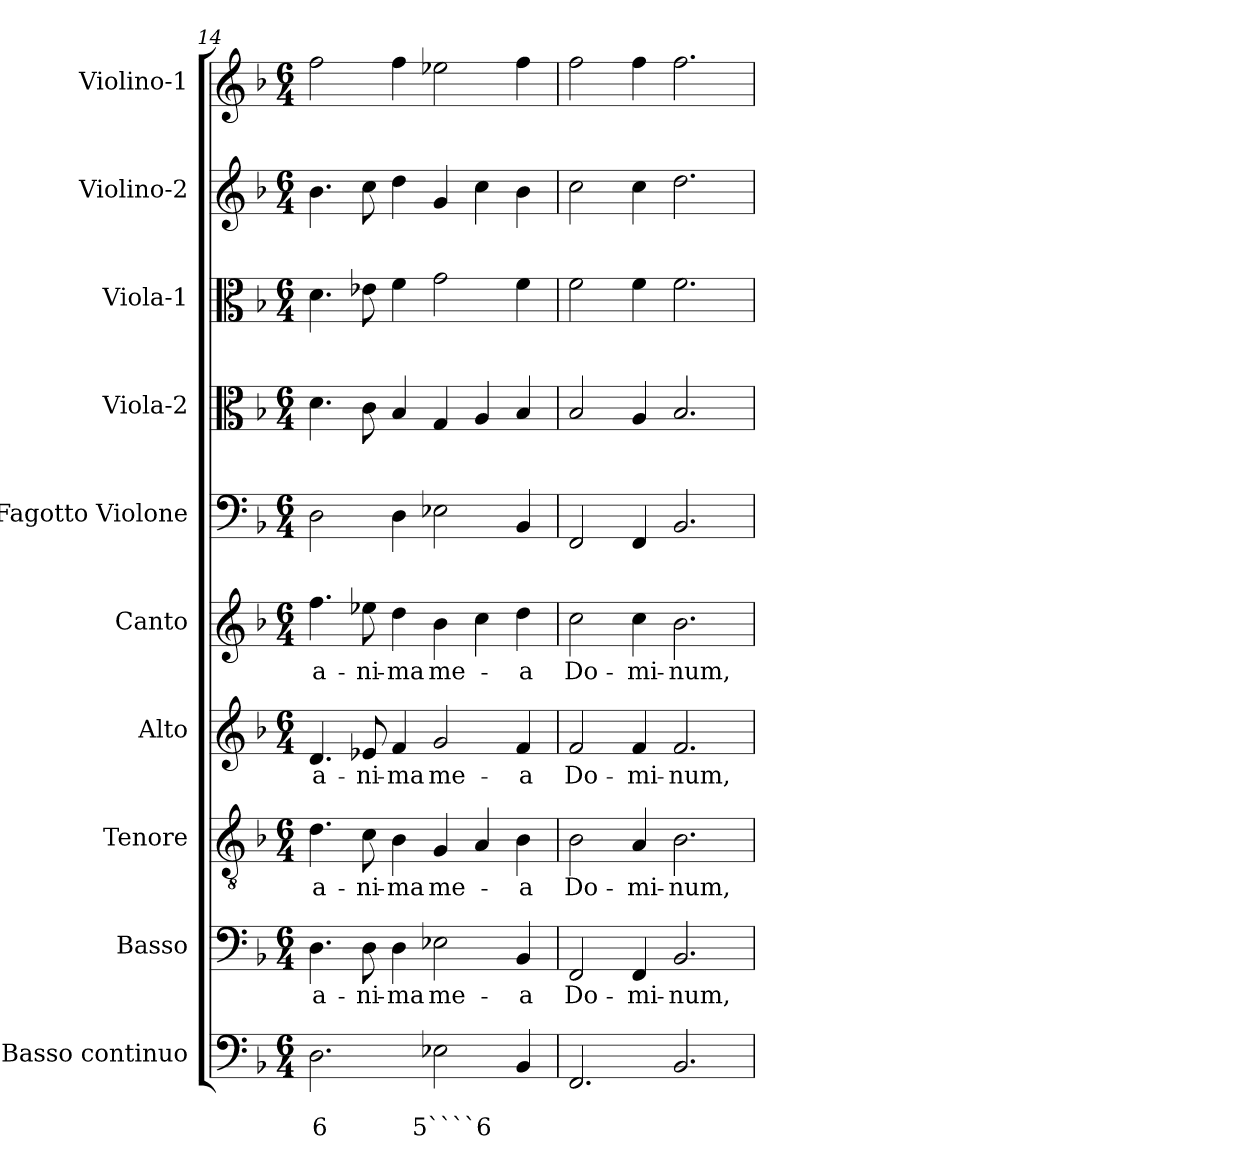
**kern	**text	**text	**kern	**text	**kern	**text	**kern	**text	**kern	**text	**kern	**kern	**kern	**kern	**kern
*part10	*part10	*part10	*part9	*part9	*part8	*part8	*part7	*part7	*part6	*part6	*part5	*part4	*part3	*part2	*part1
*staff10	*staff10	*staff10	*staff9	*staff9	*staff8	*staff8	*staff7	*staff7	*staff6	*staff6	*staff5	*staff4	*staff3	*staff2	*staff1
*I"Basso continuo	*	*	*I"Basso	*	*I"Tenore	*	*I"Alto	*	*I"Canto	*	*I"Fagotto Violone	*I"Viola-2	*I"Viola-1	*I"Violino-2	*I"Violino-1
!!LO:PB:g=z
*clefF4	*	*	*clefF4	*	*clefGv2	*	*clefG2	*	*clefG2	*	*clefF4	*clefC3	*clefC3	*clefG2	*clefG2
*k[b-]	*	*	*k[b-]	*	*k[b-]	*	*k[b-]	*	*k[b-]	*	*k[b-]	*k[b-]	*k[b-]	*k[b-]	*k[b-]
*F:	*	*	*F:	*	*F:	*	*F:	*	*F:	*	*F:	*F:	*F:	*F:	*F:
*M6/4	*	*	*M6/4	*	*M6/4	*	*M6/4	*	*M6/4	*	*M6/4	*M6/4	*M6/4	*M6/4	*M6/4
=14	=14	=14	=14	=14	=14	=14	=14	=14	=14	=14	=14	=14	=14	=14	=14
!	!	!LO:LY:b	!	!	!	!	!	!	!	!	!	!	!	!	!
!	!	!	!	!LO:LY:b	!	!	!	!	!	!	!	!	!	!	!
!	!	!	!	!	!	!LO:LY:b	!	!	!	!	!	!	!	!	!
!	!	!	!	!	!	!	!	!LO:LY:b	!	!	!	!	!	!	!
!	!	!	!	!	!	!	!	!	!	!LO:LY:b	!	!	!	!	!
2.D\	.	6	4.D\	a-	4.d\	a-	4.d/	a-	4.ff\	a-	2D\	4.d\	4.d\	4.b-\	2ff\
!	!	!	!	!LO:LY:b	!	!	!	!	!	!	!	!	!	!	!
!	!	!	!	!	!	!LO:LY:b	!	!	!	!	!	!	!	!	!
!	!	!	!	!	!	!	!	!LO:LY:b	!	!	!	!	!	!	!
!	!	!	!	!	!	!	!	!	!	!LO:LY:b	!	!	!	!	!
.	.	.	8D\	-ni-	8c\	-ni-	8e-X/	-ni-	8ee-X\	-ni-	.	8c\	8e-X\	8cc\	.
!	!	!	!	!LO:LY:b	!	!	!	!	!	!	!	!	!	!	!
!	!	!	!	!	!	!LO:LY:b	!	!	!	!	!	!	!	!	!
!	!	!	!	!	!	!	!	!LO:LY:b	!	!	!	!	!	!	!
!	!	!	!	!	!	!	!	!	!	!LO:LY:b	!	!	!	!	!
.	.	.	4D\	-ma	4B-\	-ma	4f/	-ma	4dd\	-ma	4D\	4B-/	4f\	4dd\	4ff\
!	!	!LO:LY:b	!	!	!	!	!	!	!	!	!	!	!	!	!
!	!	!	!	!LO:LY:b	!	!	!	!	!	!	!	!	!	!	!
!	!	!	!	!	!	!LO:LY:b	!	!	!	!	!	!	!	!	!
!	!	!	!	!	!	!	!	!LO:LY:b	!	!	!	!	!	!	!
!	!	!	!	!	!	!	!	!	!	!LO:LY:b	!	!	!	!	!
2E-X\	.	5````6	2E-X\	me-	4G/	me-	2g/	me-	4b-\	me-	2E-X\	4G/	2g\	4g/	2ee-X\
.	.	.	.	.	4A/	.	.	.	4cc\	.	.	4A/	.	4cc\	.
!	!	!	!	!LO:LY:b	!	!	!	!	!	!	!	!	!	!	!
!	!	!	!	!	!	!LO:LY:b	!	!	!	!	!	!	!	!	!
!	!	!	!	!	!	!	!	!LO:LY:b	!	!	!	!	!	!	!
!	!	!	!	!	!	!	!	!	!	!LO:LY:b	!	!	!	!	!
4BB-/	.	.	4BB-/	-a	4B-\	-a	4f/	-a	4dd\	-a	4BB-/	4B-/	4f\	4b-\	4ff\
=15	=15	=15	=15	=15	=15	=15	=15	=15	=15	=15	=15	=15	=15	=15	=15
!	!	!	!	!LO:LY:b	!	!	!	!	!	!	!	!	!	!	!
!	!	!	!	!	!	!LO:LY:b	!	!	!	!	!	!	!	!	!
!	!	!	!	!	!	!	!	!LO:LY:b	!	!	!	!	!	!	!
!	!	!	!	!	!	!	!	!	!	!LO:LY:b	!	!	!	!	!
2.FF/	.	.	2FF/	Do-	2B-\	Do-	2f/	Do-	2cc\	Do-	2FF/	2B-/	2f\	2cc\	2ff\
!	!	!	!	!LO:LY:b	!	!	!	!	!	!	!	!	!	!	!
!	!	!	!	!	!	!LO:LY:b	!	!	!	!	!	!	!	!	!
!	!	!	!	!	!	!	!	!LO:LY:b	!	!	!	!	!	!	!
!	!	!	!	!	!	!	!	!	!	!LO:LY:b	!	!	!	!	!
.	.	.	4FF/	-mi-	4A/	-mi-	4f/	-mi-	4cc\	-mi-	4FF/	4A/	4f\	4cc\	4ff\
!	!	!	!	!LO:LY:b	!	!	!	!	!	!	!	!	!	!	!
!	!	!	!	!	!	!LO:LY:b	!	!	!	!	!	!	!	!	!
!	!	!	!	!	!	!	!	!LO:LY:b	!	!	!	!	!	!	!
!	!	!	!	!	!	!	!	!	!	!LO:LY:b	!	!	!	!	!
2.BB-/	.	.	2.BB-/	-num,	2.B-\	-num,	2.f/	-num,	2.b-\	-num,	2.BB-/	2.B-/	2.f\	2.dd\	2.ff\
=	=	=	=	=	=	=	=	=	=	=	=	=	=	=	=
*-	*-	*-	*-	*-	*-	*-	*-	*-	*-	*-	*-	*-	*-	*-	*-
